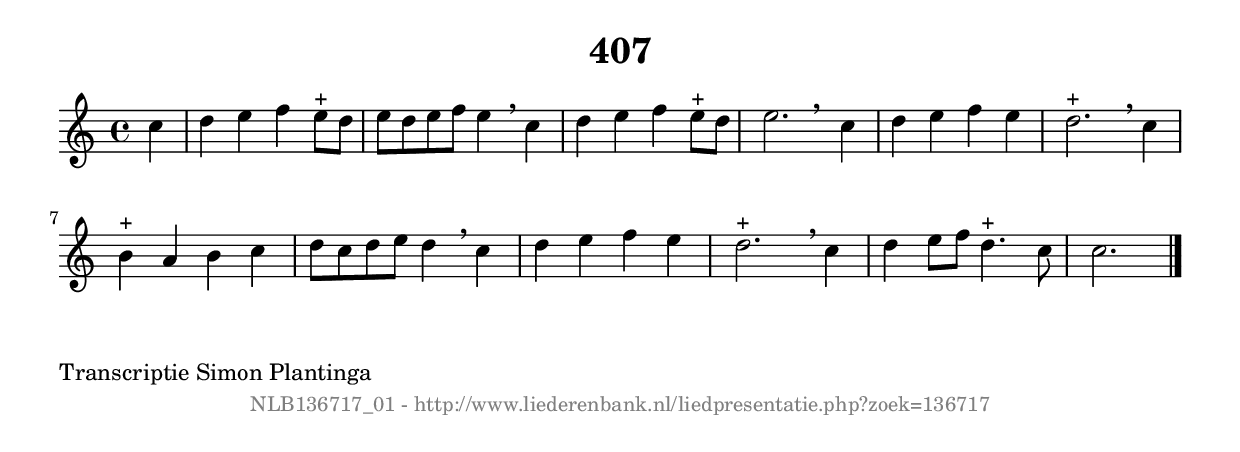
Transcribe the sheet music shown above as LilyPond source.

%
% produced by wce2krn 1.64 (7 June 2014)
%
\version"2.16"
#(append! paper-alist '(("long" . (cons (* 210 mm) (* 2000 mm)))))
#(set-default-paper-size "long")
sb = {\breathe}
mBreak = {\breathe }
bBreak = {\breathe }
x = {\once\override NoteHead #'style = #'cross }
gl=\glissando
itime={\override Staff.TimeSignature #'stencil = ##f }
ficta = {\once\set suggestAccidentals = ##t}
fine = {\once\override Score.RehearsalMark #'self-alignment-X = #1 \mark \markup {\italic{Fine}}}
dc = {\once\override Score.RehearsalMark #'self-alignment-X = #1 \mark \markup {\italic{D.C.}}}
dcf = {\once\override Score.RehearsalMark #'self-alignment-X = #1 \mark \markup {\italic{D.C. al Fine}}}
dcc = {\once\override Score.RehearsalMark #'self-alignment-X = #1 \mark \markup {\italic{D.C. al Coda}}}
ds = {\once\override Score.RehearsalMark #'self-alignment-X = #1 \mark \markup {\italic{D.S.}}}
dsf = {\once\override Score.RehearsalMark #'self-alignment-X = #1 \mark \markup {\italic{D.S. al Fine}}}
dsc = {\once\override Score.RehearsalMark #'self-alignment-X = #1 \mark \markup {\italic{D.S. al Coda}}}
pv = {\set Score.repeatCommands = #'((volta "1"))}
sv = {\set Score.repeatCommands = #'((volta "2"))}
tv = {\set Score.repeatCommands = #'((volta "3"))}
qv = {\set Score.repeatCommands = #'((volta "4"))}
xv = {\set Score.repeatCommands = #'((volta #f))}
\header{ tagline = ""
title = "407"
}
\score {{
\key c \major
\relative g'
{
\set melismaBusyProperties = #'()
\partial 32*8
\time 4/4
\tempo 4=120
\override Score.MetronomeMark #'transparent = ##t
\override Score.RehearsalMark #'break-visibility = #(vector #t #t #f)
c4 | d4 e4 f4 e8^"+" d8 | e8 d8 e8 f8 e4 \sb c4 | d4 e4 f4 e8^"+" d8 | e2. \bar ":|:" \bBreak
c4 | d4 e4 f4 e4 | d2.^"+" \sb c4 | b4^"+" a4 b4 c4 | d8 c8 d8 e8 d4 \mBreak
c4 | d4 e4 f4 e4 | d2.^"+" \sb c4 | d4 e8 f8 d4.^"+" c8 | c2. \bar "|."
 }}
 \midi { }
 \layout {
            indent = 0.0\cm
}
}
\markup { \wordwrap-string #" 
Transcriptie Simon Plantinga
"}
\markup { \vspace #0 } \markup { \with-color #grey \fill-line { \center-column { \smaller "NLB136717_01 - http://www.liederenbank.nl/liedpresentatie.php?zoek=136717" } } }
